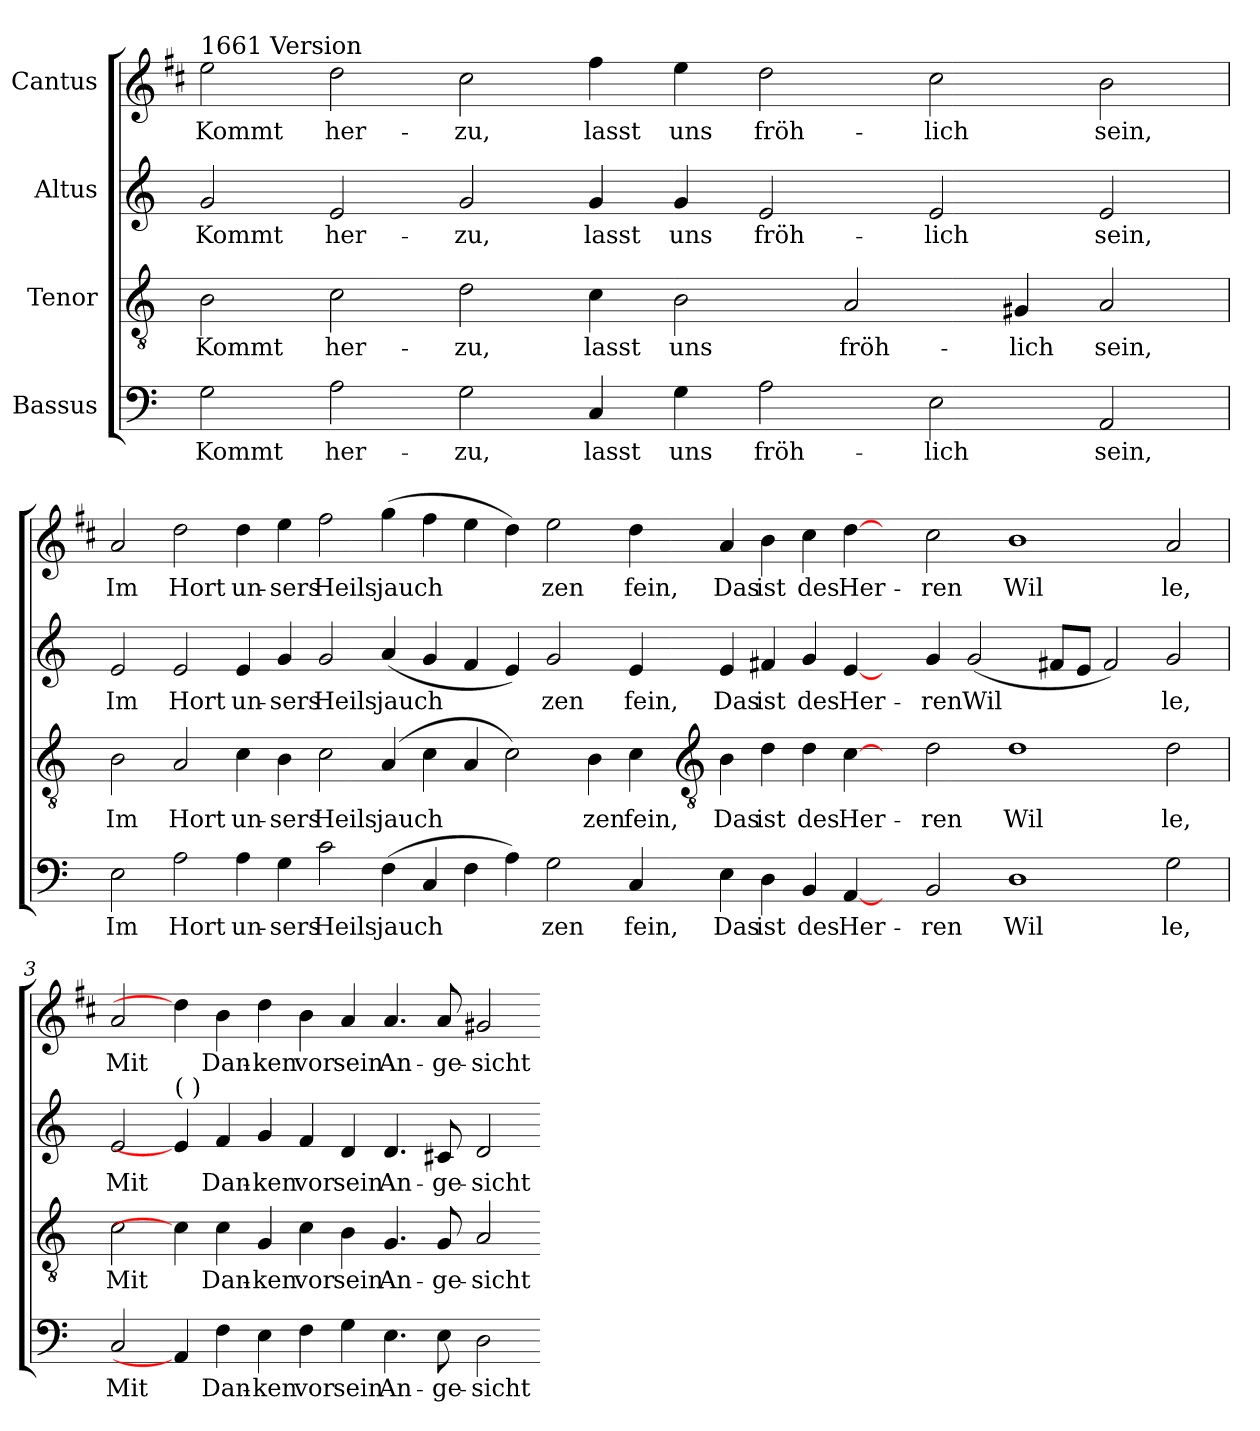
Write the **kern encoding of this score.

**kern	**text	**kern	**text	**kern	**text	**kern	**text
*part4	*part4	*part3	*part3	*part2	*part2	*part1	*part1
*staff4	*staff4	*staff3	*staff3	*staff2	*staff2	*staff1	*staff1
*I"Bassus	*	*I"Tenor	*	*I"Altus	*	*I"Cantus	*
*clefF4	*	*clefGv2	*	*clefG2	*	*clefG2	*
*	*	*	*	*	*	*ITrd1c2	*
*k[]	*	*k[]	*	*k[]	*	*k[]	*
*C:	*	*C:	*	*C:	*	*C:	*
=	=	=	=	=	=	=	=
!	!	!	!	!	!	!LO:TX:a:t=1661 Version	!
!	!LO:LY:b	!	!LO:LY:b	!	!LO:LY:b	!	!LO:LY:b
2G	Kommt	2B	Kommt	2g	Kommt	2dd	Kommt
!	!LO:LY:b	!	!LO:LY:b	!	!LO:LY:b	!	!LO:LY:b
2A	her-	2c	her-	2e	her-	2cc	her-
!	!LO:LY:b	!	!LO:LY:b	!	!LO:LY:b	!	!LO:LY:b
2G	-zu,	2d	-zu,	2g	-zu,	2b	-zu,
!	!LO:LY:b	!	!LO:LY:b	!	!LO:LY:b	!	!LO:LY:b
4C	lasst	4c	lasst	4g	lasst	4ee	lasst
!	!LO:LY:b	!	!LO:LY:b	!	!LO:LY:b	!	!LO:LY:b
4G	uns	2B	uns	4g	uns	4dd	uns
!	!LO:LY:b	!	!	!	!LO:LY:b	!	!LO:LY:b
2A	fröh-	.	.	2e	fröh-	2cc	fröh-
!	!	!	!LO:LY:b	!	!	!	!
.	.	2A	fröh-	.	.	.	.
!	!LO:LY:b	!	!	!	!LO:LY:b	!	!LO:LY:b
2E	-lich	.	.	2e	-lich	2b	-lich
!	!	!	!LO:LY:b	!	!	!	!
.	.	4G#X	-lich	.	.	.	.
!	!LO:LY:b	!	!LO:LY:b	!	!LO:LY:b	!	!LO:LY:b
2AA	sein,	2A	sein,	2e	sein,	2a	sein,
=1	=1	=1	=1	=1	=1	=1	=1
!	!LO:LY:b	!	!LO:LY:b	!	!LO:LY:b	!	!LO:LY:b
2E	Im	2B	Im	2e	Im	2g	Im
!	!LO:LY:b	!	!LO:LY:b	!	!LO:LY:b	!	!LO:LY:b
2A	Hort	2A	Hort	2e	Hort	2cc	Hort
!	!LO:LY:b	!	!LO:LY:b	!	!LO:LY:b	!	!LO:LY:b
4A	un-	4c	un-	4e	un-	4cc	un-
!	!LO:LY:b	!	!LO:LY:b	!	!LO:LY:b	!	!LO:LY:b
4G	-sers	4B	-sers	4g	-sers	4dd	-sers
!	!LO:LY:b	!	!LO:LY:b	!	!LO:LY:b	!	!LO:LY:b
2c	Heils	2c	Heils	2g	Heils	2ee	Heils
!	!LO:LY:b	!	!LO:LY:b	!	!LO:LY:b	!	!LO:LY:b
(>4F	jauch	(>4A	jauch	(<4a	jauch	(>4ff	jauch
4C	.	4c	.	4g	.	4ee	.
4F	.	4A	.	4f	.	4dd	.
4A)	.	2c)	.	4e)	.	4cc)	.
!	!LO:LY:b	!	!	!	!LO:LY:b	!	!LO:LY:b
2G	zen	.	.	2g	zen	2dd	zen
!	!	!	!LO:LY:b	!	!	!	!
.	.	4B	zen	.	.	.	.
!	!LO:LY:b	!	!LO:LY:b	!	!LO:LY:b	!	!LO:LY:b
4C	fein,	4c	fein,	4e	fein,	4cc	fein,
!!LO:LB:g=z
=2-	=2-	=2-	=2-	=2-	=2-	=2-	=2-
*	*	*clefGv2	*	*	*	*	*
!	!LO:LY:b	!	!LO:LY:b	!	!LO:LY:b	!	!LO:LY:b
4E	Das	4B	Das	4e	Das	4g	Das
!	!LO:LY:b	!	!LO:LY:b	!	!LO:LY:b	!	!LO:LY:b
4D	ist	4d	ist	4f#X	ist	4a	ist
!	!LO:LY:b	!	!LO:LY:b	!	!LO:LY:b	!	!LO:LY:b
4BB	des	4d	des	4g	des	4b	des
!	!LO:LY:b	!	!LO:LY:b	!	!LO:LY:b	!	!LO:LY:b
[4AA	Her-	[4c	Her-	[4e	Her-	[4cc	Her-
4ryy	.	4ryy	.	4ryy	.	4ryy	.
!	!LO:LY:b	!	!LO:LY:b	!	!LO:LY:b	!	!LO:LY:b
2BB	-ren	2d	-ren	4g	-ren	2b	-ren
!	!	!	!	!	!LO:LY:b	!	!
.	.	.	.	(<2g	Wil	.	.
!	!LO:LY:b	!	!LO:LY:b	!	!	!	!LO:LY:b
1D	Wil	1d	Wil	.	.	1a	Wil
.	.	.	.	8f#XL	.	.	.
.	.	.	.	8eJ	.	.	.
.	.	.	.	2f#)	.	.	.
!	!LO:LY:b	!	!LO:LY:b	!	!LO:LY:b	!	!LO:LY:b
2G	le,	2d	le,	2g	le,	2g	le,
=3	=3	=3	=3	=3	=3	=3	=3
!	!LO:LY:b	!	!LO:LY:b	!	!LO:LY:b	!	!LO:LY:b
2C	Mit	2c	Mit	2e	Mit	2g	Mit
!	!	!	!	!LO:TX:a:t=(  )	!	!	!
4AA]	.	4c]	.	4e]	.	4cc]	.
!	!LO:LY:b	!	!LO:LY:b	!	!LO:LY:b	!	!LO:LY:b
4F	Dan-	4c	Dan-	4f	Dan-	4a	Dan-
!	!LO:LY:b	!	!LO:LY:b	!	!LO:LY:b	!	!LO:LY:b
4E	-ken	4G	-ken	4g	-ken	4cc	-ken
!	!LO:LY:b	!	!LO:LY:b	!	!LO:LY:b	!	!LO:LY:b
4F	vor	4c	vor	4f	vor	4a	vor
!	!LO:LY:b	!	!LO:LY:b	!	!LO:LY:b	!	!LO:LY:b
4G	sein	4B	sein	4d	sein	4g	sein
!	!LO:LY:b	!	!LO:LY:b	!	!LO:LY:b	!	!LO:LY:b
4.E	An-	4.G	An-	4.d	An-	4.g	An-
!	!LO:LY:b	!	!LO:LY:b	!	!LO:LY:b	!	!LO:LY:b
8E	-ge-	8G	-ge-	8c#X	-ge-	8g	-ge-
!	!LO:LY:b	!	!LO:LY:b	!	!LO:LY:b	!	!LO:LY:b
2D	-sicht	2A	-sicht	2d	-sicht	2f#X	-sicht
=-	=-	=-	=-	=-	=-	=-	=-
*-	*-	*-	*-	*-	*-	*-	*-
